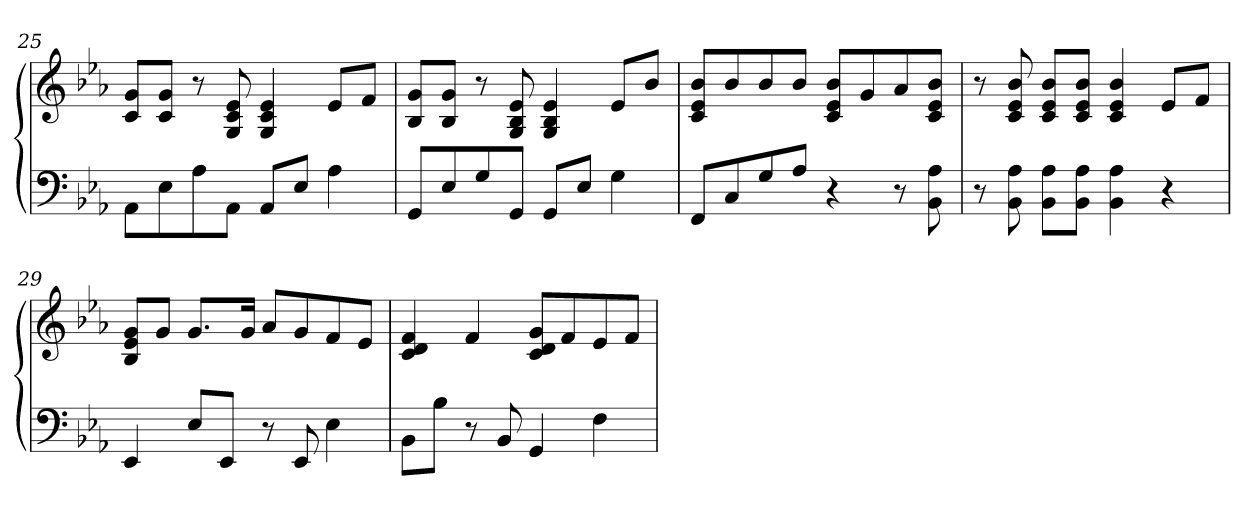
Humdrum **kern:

**kern	**kern
*part1	*part1
*staff2	*staff1
*clefF4	*clefG2
*k[b-e-a-]	*k[b-e-a-]
*E-:	*E-:
=25	=25
8AA-\L	8c/ 8g/L
8E-\	8c/ 8g/J
8A-\	8r
8AA-\J	8G/ 8c/ 8e-/
8AA-/L	4G/ 4c/ 4e-/
8E-/J	.
4A-\	8e-/L
.	8f/J
=26	=26
8GG/L	8B-/ 8g/L
8E-/	8B-/ 8g/J
8G/	8r
8GG/J	8G/ 8B-/ 8e-/
8GG/L	4G/ 4B-/ 4e-/
8E-/J	.
4G\	8e-/L
.	8b-/J
!!LO:LB:g=z
=27	=27
8FF/L	8c/ 8e-/ 8b-/L
8C/	8b-/
8G/	8b-/
8A-/J	8b-/J
4r	8c/ 8e-/ 8b-/L
.	8g/
8r	8a-/
8BB-\ 8A-\	8c/ 8e-/ 8b-/J
=28	=28
8r	8r
8BB-\ 8A-\	8c/ 8e-/ 8b-/
8BB-\ 8A-\L	8c/ 8e-/ 8b-/L
8BB-\ 8A-\J	8c/ 8e-/ 8b-/J
4BB-\ 4A-\	4c/ 4e-/ 4b-/
4r	8e-/L
.	8f/J
=29	=29
4EE-/	8B-/ 8e-/ 8g/L
.	8g/J
8E-/L	8.g/L
8EE-/J	.
.	16g/Jk
8r	8a-/L
8EE-/	8g/
4E-\	8f/
.	8e-/J
!!LO:LB:g=z
=30	=30
8BB-\L	4c/ 4d/ 4f/
8B-\J	.
8r	4f/
8BB-/	.
4GG/	8c/ 8d/ 8g/L
.	8f/
4F\	8e-/
.	8f/J
=	=
*-	*-
